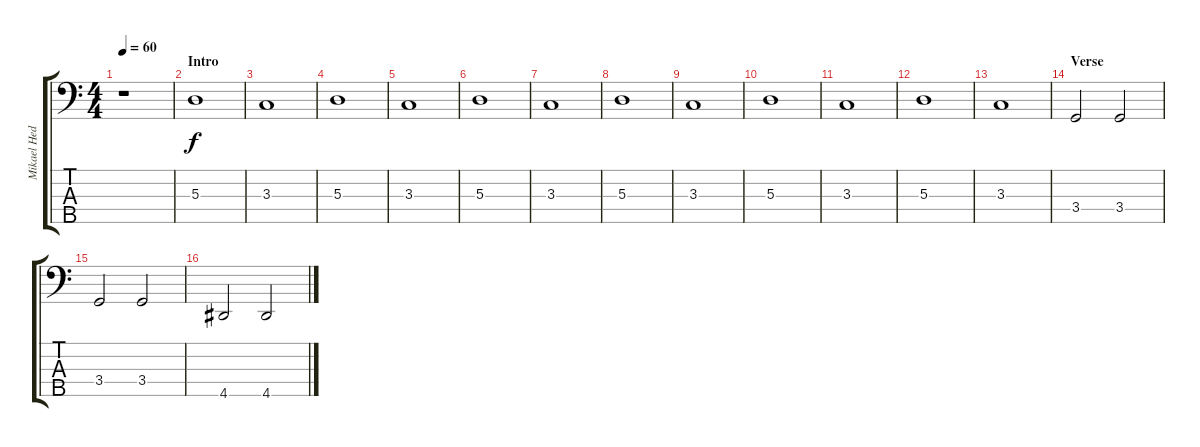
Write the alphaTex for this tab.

\track ("Mikael Hedlund (Bass) tuned to B" "Mikael Hed") {instrument electricbassfinger}
\staff {score tabs}
\tuning (G2 D2 A1 E1 B0) {hide}
\ts (4 4)
\tempo 60
\clef f4
\ks c
r.1{dy f instrument electricbassfinger} |
\section ("" "Intro")
5.3.1 |
3.3.1 |
5.3.1 |
3.3.1 |
5.3.1 |
3.3.1 |
5.3.1 |
3.3.1 |
5.3.1 |
3.3.1 |
5.3.1 |
3.3.1 |
\section ("" "Verse")
3.4.2 3.4.2 |
3.4.2 3.4.2 |
4.5.2 4.5.2
